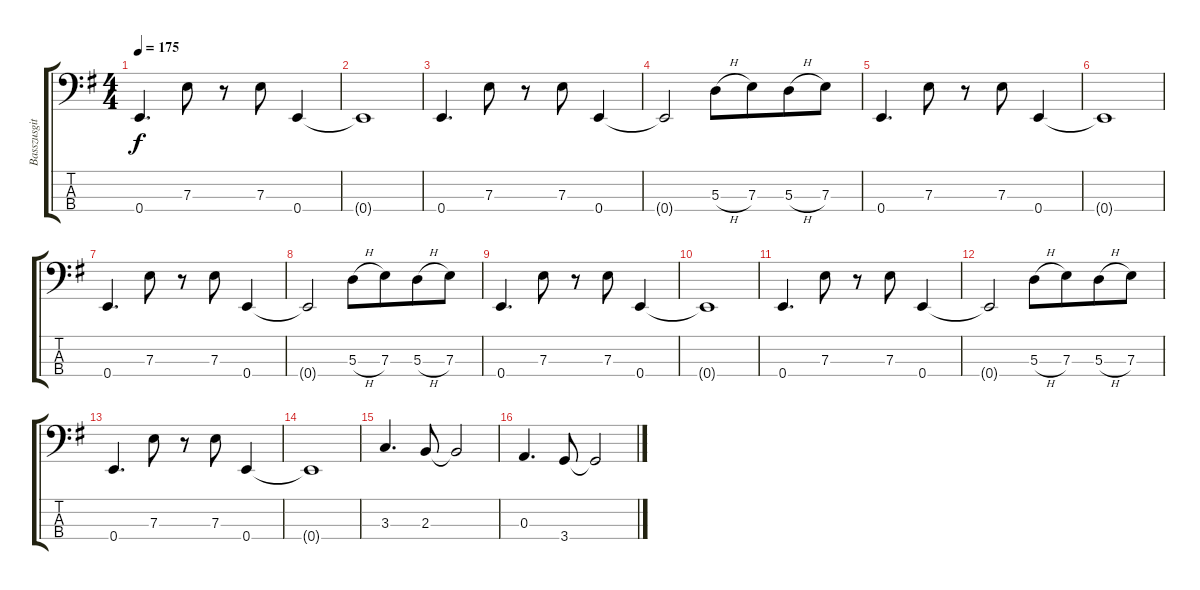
\track ("Basszusgitár (Roger Glover)" "Basszusgit") {instrument electricbassfinger}
\staff {score tabs}
\tuning (G2 D2 A1 E1) {hide}
\ts (4 4)
\tempo 175
\clef f4
\ks g
0.4.4{d dy f} 7.3.8 r.8 7.3.8 0.4.4 |
0.4{t}.1 |
0.4.4{d} 7.3.8 r.8 7.3.8 0.4.4 |
0.4{t}.2 5.3{h}.8 7.3.8{beam merge} 5.3{h}.8 7.3.8 |
0.4.4{d} 7.3.8 r.8 7.3.8 0.4.4 |
0.4{t}.1 |
0.4.4{d} 7.3.8 r.8 7.3.8 0.4.4 |
0.4{t}.2 5.3{h}.8 7.3.8{beam merge} 5.3{h}.8 7.3.8 |
0.4.4{d} 7.3.8 r.8 7.3.8 0.4.4 |
0.4{t}.1 |
0.4.4{d} 7.3.8 r.8 7.3.8 0.4.4 |
0.4{t}.2 5.3{h}.8 7.3.8{beam merge} 5.3{h}.8 7.3.8 |
0.4.4{d} 7.3.8 r.8 7.3.8 0.4.4 |
0.4{t}.1 |
3.3.4{d} 2.3.8 2.3{t}.2 |
0.3.4{d} 3.4.8 3.4{t}.2
